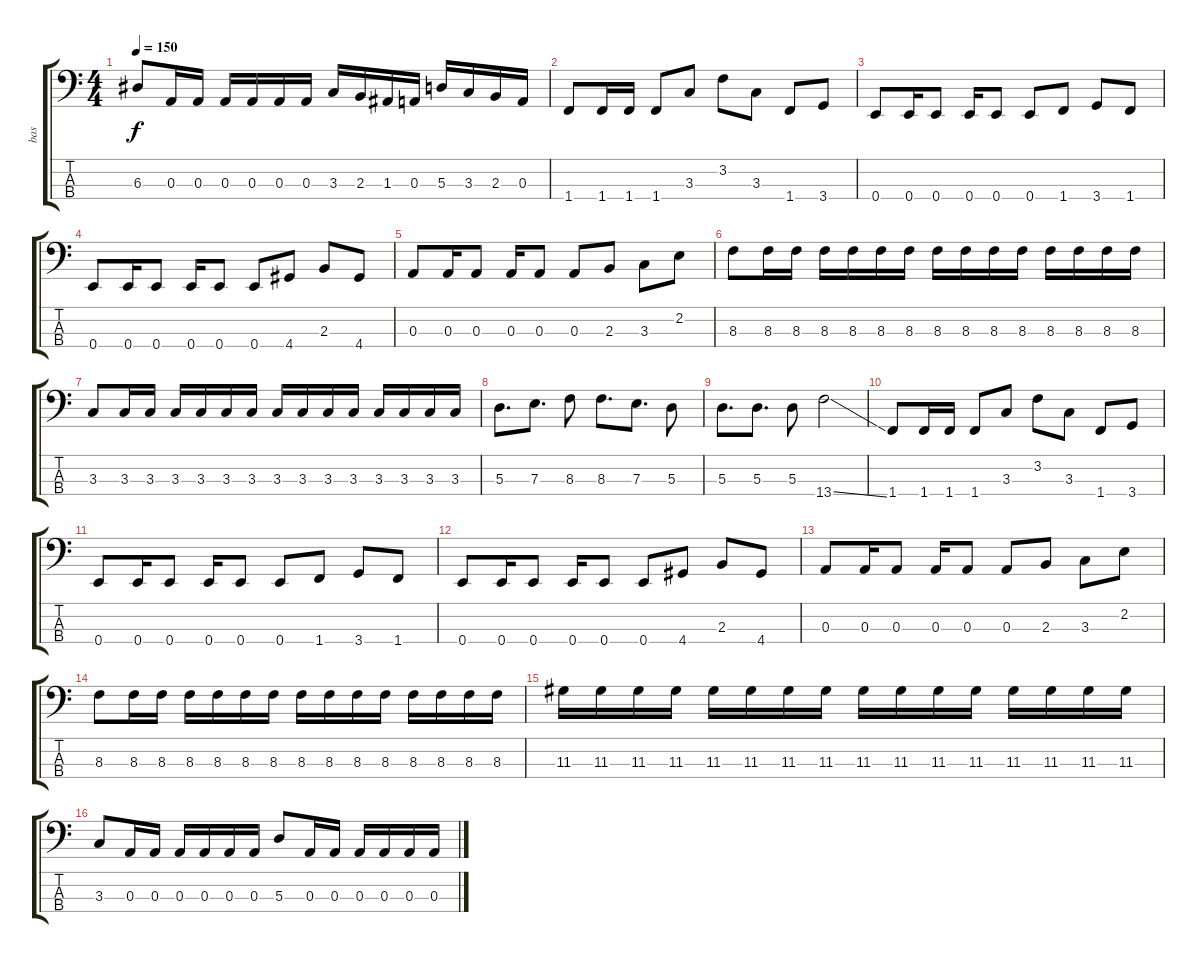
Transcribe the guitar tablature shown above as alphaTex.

\track ("bas" "bas") {instrument electricbasspick}
\staff {score tabs}
\tuning (G2 D2 A1 E1) {hide}
\ts (4 4)
\tempo 150
\clef f4
\ks c
6.3.8{dy f} 0.3.16 0.3.16 0.3.16 0.3.16 0.3.16 0.3.16 3.3.16 2.3.16 1.3.16 0.3.16 5.3.16 3.3.16 2.3.16 0.3.16 |
1.4.8 1.4.16 1.4.16 1.4.8 3.3.8 3.2.8 3.3.8 1.4.8 3.4.8 |
0.4.8 0.4.16 0.4.8 0.4.16 0.4.8 0.4.8 1.4.8 3.4.8 1.4.8 |
0.4.8 0.4.16 0.4.8 0.4.16 0.4.8 0.4.8 4.4.8 2.3.8 4.4.8 |
0.3.8 0.3.16 0.3.8 0.3.16 0.3.8 0.3.8 2.3.8 3.3.8 2.2.8 |
8.3.8 8.3.16 8.3.16 8.3.16 8.3.16 8.3.16 8.3.16 8.3.16 8.3.16 8.3.16 8.3.16 8.3.16 8.3.16 8.3.16 8.3.16 |
3.3.8 3.3.16 3.3.16 3.3.16 3.3.16 3.3.16 3.3.16 3.3.16 3.3.16 3.3.16 3.3.16 3.3.16 3.3.16 3.3.16 3.3.16 |
5.3.8{d} 7.3.8{d} 8.3.8 8.3.8{d} 7.3.8{d} 5.3.8 |
5.3.8{d} 5.3.8{d} 5.3.8 13.4{ss}.2 |
1.4.8 1.4.16 1.4.16 1.4.8 3.3.8 3.2.8 3.3.8 1.4.8 3.4.8 |
0.4.8 0.4.16 0.4.8 0.4.16 0.4.8 0.4.8 1.4.8 3.4.8 1.4.8 |
0.4.8 0.4.16 0.4.8 0.4.16 0.4.8 0.4.8 4.4.8 2.3.8 4.4.8 |
0.3.8 0.3.16 0.3.8 0.3.16 0.3.8 0.3.8 2.3.8 3.3.8 2.2.8 |
8.3.8 8.3.16 8.3.16 8.3.16 8.3.16 8.3.16 8.3.16 8.3.16 8.3.16 8.3.16 8.3.16 8.3.16 8.3.16 8.3.16 8.3.16 |
11.3.16 11.3.16 11.3.16 11.3.16 11.3.16 11.3.16 11.3.16 11.3.16 11.3.16 11.3.16 11.3.16 11.3.16 11.3.16 11.3.16 11.3.16 11.3.16 |
3.3.8 0.3.16 0.3.16 0.3.16 0.3.16 0.3.16 0.3.16 5.3.8 0.3.16 0.3.16 0.3.16 0.3.16 0.3.16 0.3.16
